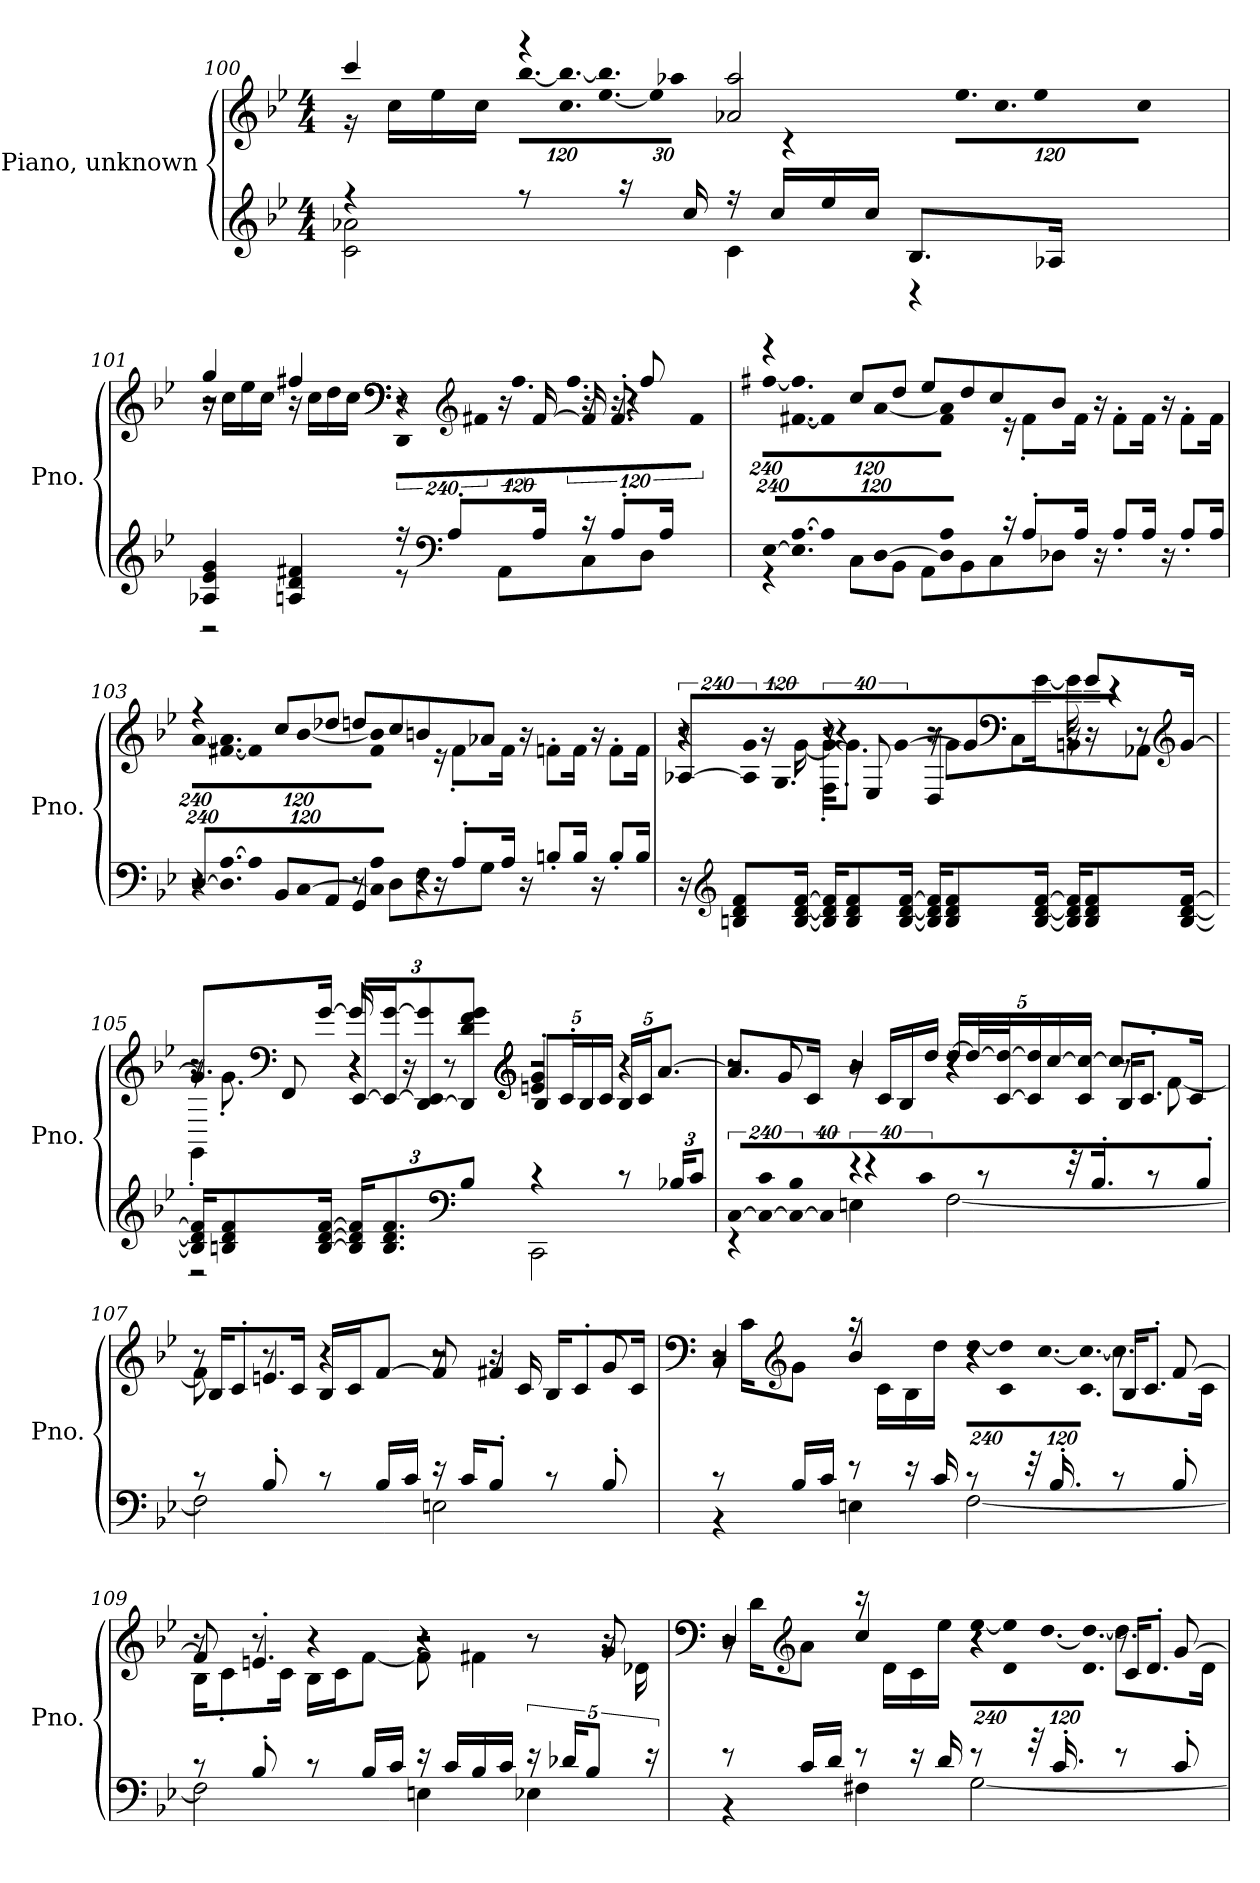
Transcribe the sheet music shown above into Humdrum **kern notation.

**kern	**kern
*part1	*part1
*staff2	*staff1
*I"Piano, unknown	*
*I'Pno.	*
*clefG2	*clefG2
*k[b-e-]	*k[b-e-]
*M4/4	*M4/4
=100	=100
*^	*^
4r	2c\ 2a-X\	4ccc/	16r
.	.	.	16cc\LL
.	.	.	16ee-\
.	.	.	16cc\JJ
*	*	*	*Xbrackettup
!	!	!	!LO:N:vis=32.
8r	.	4r	[1920%103bb-\LLL
!	!	!	!LO:N:vis=32.
.	.	.	1920%103cc\ 1920%103bb-\_
!	!	!	!LO:N:vis=32.
.	.	.	[1920%103ee-\ 1920%103bb-\]
16r	.	.	.
!	!	!	!LO:N:vis=64
.	.	.	960%17ee-\JK]
!	!	!	!LO:N:vis=16
.	.	.	1920%137aa-X\JJ
16cc/	.	.	.
16r	4c\	2a-X/ 2aa-/	4r
16cc/LL	.	.	.
16ee-/	.	.	.
16cc/JJ	.	.	.
!	!	!	!LO:N:vis=32.
8.B-/L	4r	.	1920%103ee-\LLL
!	!	!	!LO:N:vis=32.
.	.	.	1920%103cc\J
!	!	!	!LO:N:vis=16
.	.	.	1920%137ee-\
!	!	!	!LO:N:vis=16
.	.	.	1920%137cc\JJ
16A-X/Jk	.	.	.
!!LO:LB:g=z
=101	=101	=101	=101
*	*	*	*^
4A-X/ 4e-/ 4g/	2r	4gg/	16r	2r
.	.	.	16cc\LL	.
.	.	.	16ee-\	.
.	.	.	16cc\JJ	.
4An/ 4d/ 4f#X/	.	4ff#X/	16r	.
.	.	.	16cc\LL	.
.	.	.	16dd\	.
.	.	.	16cc\JJ	.
*	*	*clefF4	*	*
*	*	*	*brackettup	*
!	!	!	!LO:N:vis=16	!
16r	8r	8r	1920%137DD\LL	4r
*clefF4	*	*	*	*
8A'/L	.	.	.	.
*	*	*clefG2	*	*
!	!	!	!LO:N:vis=16	!
.	.	.	1920%137f#X\	.
.	8AA\L	16r	.	.
!	!	!	!LO:N:vis=16.	!
.	.	.	960%103ff#\JJ	.
16A/Jk	.	[16f#/	.	.
!	!	!	!LO:N:vis=16.	!
16r	8C\	16f#/]	960%103ff#\	16r
8A'/L	.	16r	.	8.f#'/
!	!	!	!LO:N:vis=16	!
.	.	.	1920%137r	.
.	8D\J	8ff#/	.	.
!	!	!	!LO:N:vis=16	!
.	.	.	1920%137f#\	.
16A/Jk	.	.	.	.
*	*	*v	*v	*v
!!LO:LB:g=z
=102	=102	=102
*Xbrackettup	*	*
!LO:N:vis=16	!	!
*	*	*^
*	*	*	*Xbrackettup
!	!	!	!LO:N:vis=16
[1920%137E-/LL	4r	4r	[1920%137ff#X\LL
!LO:N:vis=32.	!	!	!LO:N:vis=32.
1920%103E-/] [1920%103A/L	.	.	[1920%103f#X\ 1920%103ff#\]L
!LO:N:vis=64	!	!	!LO:N:vis=64
960%17A/K]	.	.	960%17f#\K]
!LO:N:vis=32	!	!	!LO:N:vis=32
[640%23D/J	.	.	[640%23a\J
!LO:N:vis=16	!	!	!LO:N:vis=16
1920%137D/] 1920%137A/JJ	.	.	1920%137f#\ 1920%137a\]JJ
16r	8C\L	8cc/L	16r
8A'/L	.	.	8f#'\L
.	8BB-\J	8dd/J	.
16A/Jk	.	.	16f#\Jk
16r	8AA\L	8ee-/L	16r
8A'/L	.	.	8f#'\L
.	8BB-\	8dd/	.
16A/Jk	.	.	16f#\Jk
16r	8C\	8cc/	16r
8A'/L	.	.	8f#'\L
.	8D-X\J	8b-/J	.
16A/Jk	.	.	16f#\Jk
*v	*v	*	*
=103	=103	=103
!LO:N:vis=16	!	!LO:N:vis=16
*^	*	*
*	*^	*	*
[1920%137D/LL	2r	4r	4r	[1920%137a\LL
!LO:N:vis=32.	!	!	!	!LO:N:vis=32.
1920%103D/] [1920%103A/L	.	.	.	[1920%103f#X\ 1920%103a\]L
!LO:N:vis=64	!	!	!	!LO:N:vis=64
960%17A/K]	.	.	.	960%17f#\K]
!LO:N:vis=32	!	!	!	!LO:N:vis=32
[640%23C/J	.	.	.	[640%23b-\J
!LO:N:vis=16	!	!	!	!LO:N:vis=16
1920%137C/] 1920%137A/JJ	.	.	.	1920%137f#\ 1920%137b-\]JJ
16r	.	8BB-/L	8cc/L	16r
8A'/L	.	.	.	8f#'\L
.	.	8AA/J	8dd-X/J	.
16A/Jk	.	.	.	16f#\Jk
16r	8r	4GG/	8ddn/L	16r
8Bn'/L	.	.	.	8fn'\L
.	8D\L	.	8cc/	.
16B/Jk	.	.	.	16f\Jk
16r	8F\	4r	8bn/	16r
8B'/L	.	.	.	8f'\L
.	8G\J	.	8a-X/J	.
16B/Jk	.	.	.	16f\Jk
*v	*v	*v	*	*
!!LO:PB:g=z
=104	=104	=104
*	*	*^
*	*	*	*brackettup
!	!	!	!LO:N:vis=16
*	*	*	*^
16r	4r	8r	[1920%137A-X/LL	4r
*clefG2	*	*	*	*
8Bn/ 8d/ 8f/L	.	.	.	.
!	!	!	!LO:N:vis=16	!
.	.	.	1920%137A-/] 1920%137g/	.
.	.	16r	.	.
!	!	!	!LO:N:vis=16.	!
.	.	.	960%103G/JJ	.
[16B/ [16d/ [16f/Jk	.	[16g\	.	.
!	!	!	!LO:N:vis=32	!
16B/] 16d/] 16f/]KL	8r	16g\KL]	640%23r	4F'\
!	!	!	!LO:N:vis=8	!
.	.	.	960%137r	.
8B/ 8d/ 8f/	.	8.g'\J	.	.
.	8E-/	.	.	.
!	!	!	!LO:N:vis=16	!
.	.	.	[1920%137g/	.
[16B/ [16d/ [16f/Jk	.	.	.	.
16B/] 16d/] 16f/]KL	4D'/	16r	4g/]	8r
8B/ 8d/ 8f/	.	8g\L	.	.
*	*clefF4	*	*	*
.	.	.	.	8C\L
[16B/ [16d/ [16f/Jk	.	[16g\Jk	.	.
16B/] 16d/] 16f/]KL	16r	16g\]	4r	8BBn\
8B/ 8d/ 8f/	8g/L	16r	.	.
.	.	8r	.	8AA-X\J
*	*clefG2	*	*	*
[16B/ [16d/ [16f/Jk	[16g/Jk	.	.	.
!!LO:LB:g=z	!!	!!	!!
=105	=105	=105	=105	=105
*^	*	*	*	*
16B/] 16d/] 16f/]KL	2r	8.g/L]	4GG'\	8r	16r
8Bn/ 8d/ 8f/	.	.	.	.	8.g'\
*	*	*clefF4	*	*	*
.	.	.	.	8FF/	.
[16B/ [16d/ [16f/Jk	.	[16g/Jk	.	.	.
*	*	*	*	*Xbrackettup	*
24B/] 24d/] 24f/]KL	.	16g/]	4r	[24EE-/LL	4r
12.B/ 12.d/ 12.f/	.	.	.	24EE-/_ [24g/J	.
.	.	16r	.	.	.
.	.	.	.	[12DD/ 12EE-/] 12g/]	.
.	.	8r	.	.	.
*clefF4	*	*	*	*	*
12B/J	.	.	.	12DD/] 12d/ 12f/ 12g/J	.
*	*	*clefG2	*	*	*
4r	2CC\	4en/' 4g/'	2r	10B-/L	2r
.	.	.	.	20c'/L	.
.	.	.	.	20B-/	.
.	.	.	.	20c/JJ	.
8r	.	4r	.	20B-/LL	.
.	.	.	.	20c/J	.
.	.	.	.	[10.a/J	.
24B-X/KL	.	.	.	.	.
12c/J	.	.	.	.	.
*	*	*v	*v	*v	*v
!!LO:LB:g=z
=106	=106	=106
*brackettup	*	*
!LO:N:vis=16	!	!
*	*	*^
*	*	*	*^
[1920%137C/LL	4r	8r	2r	8.a/L]
!LO:N:vis=16	!	!	!	!
1920%137C/_ 1920%137c/	.	.	.	.
.	.	8g/	.	.
!LO:N:vis=16	!	!	!	!
1920%137C/_ 1920%137B-/	.	.	.	.
.	.	.	.	16c/Jk
!LO:N:vis=32	!	!	!	!
640%23C/JJk]	.	.	.	.
!LO:N:vis=32	!	!	!	!
640%23r	4En\	4b-/	.	16r
!LO:N:vis=8	!	!	!	!
960%137r	.	.	.	.
.	.	.	.	16c/LL
.	.	.	.	16B-/
!LO:N:vis=16	!	!	!	!
1920%137c/	.	.	.	.
.	.	.	.	16dd/JJ
8r	[2F\	4r	4r	[20dd/LL
.	.	.	.	40dd/L_
.	.	.	.	[40c/ 40dd/_J
.	.	.	.	20c/] 20dd/]
32r	.	.	.	.
.	.	.	.	[20cc/
16.B-'/	.	.	.	.
.	.	.	.	20c/ 20cc/_JJ
8r	.	16B-/KL	8r	8.cc/L]
.	.	8.c'/J	.	.
8B-'/	.	.	[8f\	.
.	.	.	.	16c/Jk
!!LO:LB:g=z	!!	!!
=107	=107	=107	=107	=107
8r	2F\]	8r	8f\]	16B-/KL
.	.	.	.	8c'/
8B-'/	.	4.en'/	8r	.
.	.	.	.	16c/Jk
8r	.	.	4r	16B-/LL
.	.	.	.	16c/J
16B-/LL	.	.	.	[8f/J
16c/JJ	.	.	.	.
16r	2En\	8r	2r	8f/]
16c/KL	.	.	.	.
8B-'/J	.	4f#X/	.	16r
.	.	.	.	16c/
8r	.	.	.	16B-/KL
.	.	.	.	8c'/
8B-'/	.	8g/	.	.
.	.	.	.	16c/Jk
!!LO:LB:g=z	!!	!!
=108	=108	=108	=108	=108
*	*	*clefF4	*	*
8r	4r	2r	16r	4C/
.	.	.	16c\KL	.
*	*	*clefG2	*	*
16B-/LL	.	.	8g\J	.
16c/JJ	.	.	.	.
8r	4En\	.	16r	4b-/
.	.	.	16c\LL	.
16r	.	.	16B-\	.
16c/	.	.	16dd\JJ	.
!	!	!	!LO:N:vis=16	!
8r	[2F\	4r	[1920%137dd\LL	4r
!	!	!	!LO:N:vis=16	!
.	.	.	1920%137c\ 1920%137dd\]	.
32r	.	.	.	.
!	!	!	!LO:N:vis=32.	!
.	.	.	[1920%103cc\L	.
16.B-'/	.	.	.	.
!	!	!	!LO:N:vis=32.	!
.	.	.	1920%103c\ 1920%103cc\_JJJ	.
8r	.	8r	8.cc\L]	16B-/KL
.	.	.	.	8.c'/J
8B-'/	.	[8f/	.	.
.	.	.	16c\Jk	.
!!LO:LB:g=z	!!	!!
=109	=109	=109	=109	=109
8r	2F\]	8f/]	16B-\KL	8r
.	.	.	8c'\	.
8B-'/	.	8r	.	4.en'/
.	.	.	16c\Jk	.
8r	.	4r	16B-\LL	.
.	.	.	16c\J	.
16B-/LL	.	.	[8f\J	.
16c/JJ	.	.	.	.
16r	4En\	2r	8f\]	4r
16c/LL	.	.	.	.
16B-/	.	.	4f#X\	.
16c/JJ	.	.	.	.
20r	4E-X\	.	.	8r
20d-X/KL	.	.	.	.
10B-/J	.	.	.	.
.	.	.	16r	8g/
.	.	.	16d-X\	.
20r	.	.	.	.
!!LO:PB:g=z	!!	!!
=110	=110	=110	=110	=110
*	*	*clefF4	*	*
8r	4r	2r	16r	4D/
.	.	.	16d\KL	.
*	*	*clefG2	*	*
16c/LL	.	.	8a\J	.
16d/JJ	.	.	.	.
8r	4F#X\	.	16r	4cc/
.	.	.	16d\LL	.
16r	.	.	16c\	.
16d/	.	.	16ee-\JJ	.
!	!	!	!LO:N:vis=16	!
8r	[2G\	4r	[1920%137ee-\LL	4r
!	!	!	!LO:N:vis=16	!
.	.	.	1920%137d\ 1920%137ee-\]	.
32r	.	.	.	.
!	!	!	!LO:N:vis=32.	!
.	.	.	[1920%103dd\L	.
16.c'/	.	.	.	.
!	!	!	!LO:N:vis=32.	!
.	.	.	1920%103d\ 1920%103dd\_JJJ	.
8r	.	8r	8.dd\L]	16c/KL
.	.	.	.	8.d'/J
8c'/	.	[8g/	.	.
.	.	.	16d\Jk	.
*v	*v	*	*	*
*	*v	*v	*v
=	=
*-	*-
